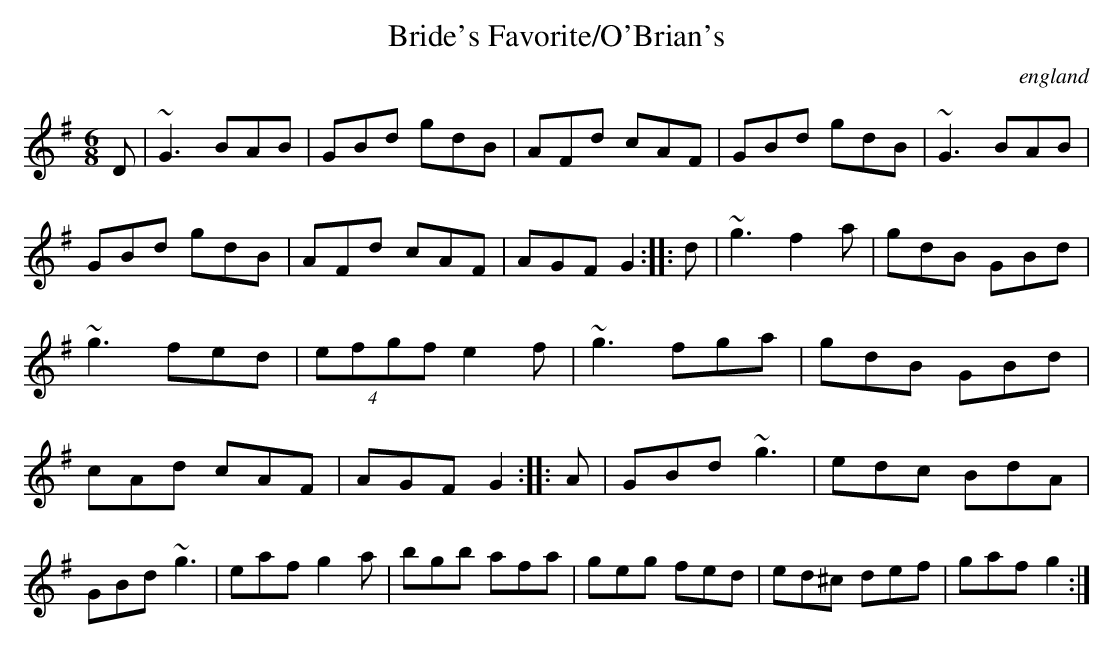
X:1
T:Bride's Favorite/O'Brian's
O:england
M:6/8
K:G
D | ~G3 BAB | GBd gdB | AFd cAF | GBd gdB|\
~G3 BAB | GBd gdB | AFd cAF | AGF G2::\
d | ~g3 f2a | gdB GBd | ~g3 fed | (4efgf e2f|\
~g3 fga | gdB GBd | cAd cAF | AGF G2::\
A | GBd ~g3 | edc BdA | GBd ~g3 | eaf g2 a|\
bgb afa | geg fed | ed^c def | gaf g2:|
